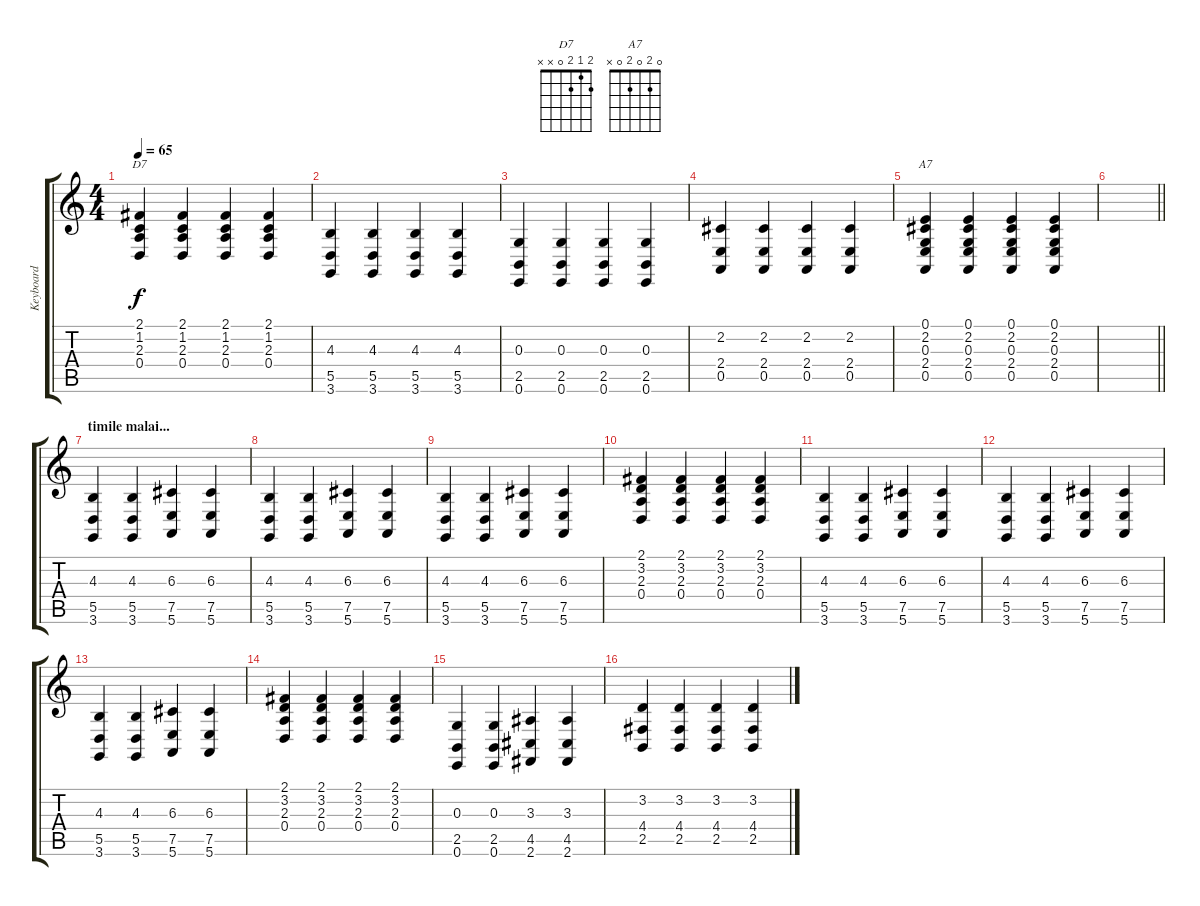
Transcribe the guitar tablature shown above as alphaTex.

\track ("Keyboard" "Keyboard") {instrument tremolostrings}
\staff {score tabs}
\tuning (E4 B3 G3 D3 A2 E2) {hide}
\chord ("D7" 2 1 2 0 x x)
\chord ("A7" 0 2 0 2 0 x)
\ts (4 4)
\tempo 65
\clef g2
\ks c
(2.1 1.2 2.3 0.4).4{ch "D7" dy f} (2.1 1.2 2.3 0.4).4 (2.1 1.2 2.3 0.4).4 (2.1 1.2 2.3 0.4).4 |
(4.3 5.5 3.6).4 (4.3 5.5 3.6).4 (4.3 5.5 3.6).4 (4.3 5.5 3.6).4 |
(0.3 2.5 0.6).4 (0.3 2.5 0.6).4 (0.3 2.5 0.6).4 (0.3 2.5 0.6).4 |
(2.2 2.4 0.5).4 (2.2 2.4 0.5).4 (2.2 2.4 0.5).4 (2.2 2.4 0.5).4 |
(0.1 2.2 0.3 2.4 0.5).4{ch "A7"} (0.1 2.2 0.3 2.4 0.5).4 (0.1 2.2 0.3 2.4 0.5).4 (0.1 2.2 0.3 2.4 0.5).4 |
\barLineRight lightlight
|
\section ("" "timile malai...")
(4.3 5.5 3.6).4 (4.3 5.5 3.6).4 (6.3 7.5 5.6).4 (6.3 7.5 5.6).4 |
(4.3 5.5 3.6).4 (4.3 5.5 3.6).4 (6.3 7.5 5.6).4 (6.3 7.5 5.6).4 |
(4.3 5.5 3.6).4 (4.3 5.5 3.6).4 (6.3 7.5 5.6).4 (6.3 7.5 5.6).4 |
(2.1 3.2 2.3 0.4).4 (2.1 3.2 2.3 0.4).4 (2.1 3.2 2.3 0.4).4 (2.1 3.2 2.3 0.4).4 |
(4.3 5.5 3.6).4 (4.3 5.5 3.6).4 (6.3 7.5 5.6).4 (6.3 7.5 5.6).4 |
(4.3 5.5 3.6).4 (4.3 5.5 3.6).4 (6.3 7.5 5.6).4 (6.3 7.5 5.6).4 |
(4.3 5.5 3.6).4 (4.3 5.5 3.6).4 (6.3 7.5 5.6).4 (6.3 7.5 5.6).4 |
(2.1 3.2 2.3 0.4).4 (2.1 3.2 2.3 0.4).4 (2.1 3.2 2.3 0.4).4 (2.1 3.2 2.3 0.4).4 |
(0.3 2.5 0.6).4 (0.3 2.5 0.6).4 (3.3 4.5 2.6).4 (3.3 4.5 2.6).4 |
(3.2 4.4 2.5).4 (3.2 4.4 2.5).4 (3.2 4.4 2.5).4 (3.2 4.4 2.5).4
